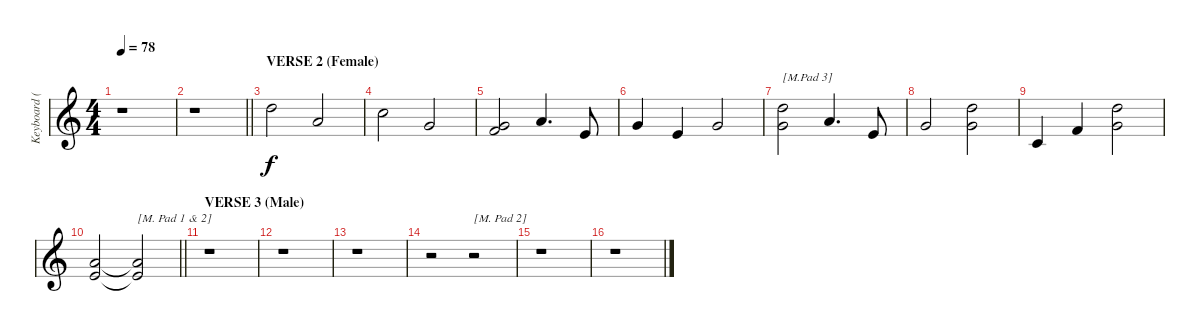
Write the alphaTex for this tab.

\track ("Keyboard (Brightness FX)" "Keyboard (") {instrument fx5brightness}
\staff {score}
\tuning (E4 B3 G3 D3 A2 E2 B1) {hide}
\ts (4 4)
\tempo 78
\clef g2
\ks c
r.1{dy ff} |
\barLineRight lightlight
r.1 |
\section ("" "VERSE 2 (Female)")
10.1.2{dy f volume 6} 5.1.2 |
8.1.2 3.1.2 |
(1.1 8.2).2 5.1.4{d} 0.1.8 |
3.1.4 0.1.4 3.1.2 |
(10.1 8.2).2{txt "[M.Pad 3]"} 5.1.4{d} 0.1.8 |
3.1.2 (3.1 15.2).2 |
1.2.4 1.1.4 (3.1 15.2).2 |
\barLineRight lightlight
(5.1 5.2).2 (5.1{t} 5.2{t}).2{txt "[M. Pad 1 & 2]"} |
\section ("" "VERSE 3 (Male)")
r.1 |
r.1 |
r.1 |
r.2 r.2{txt "[M. Pad 2]"} |
r.1 |
r.1
